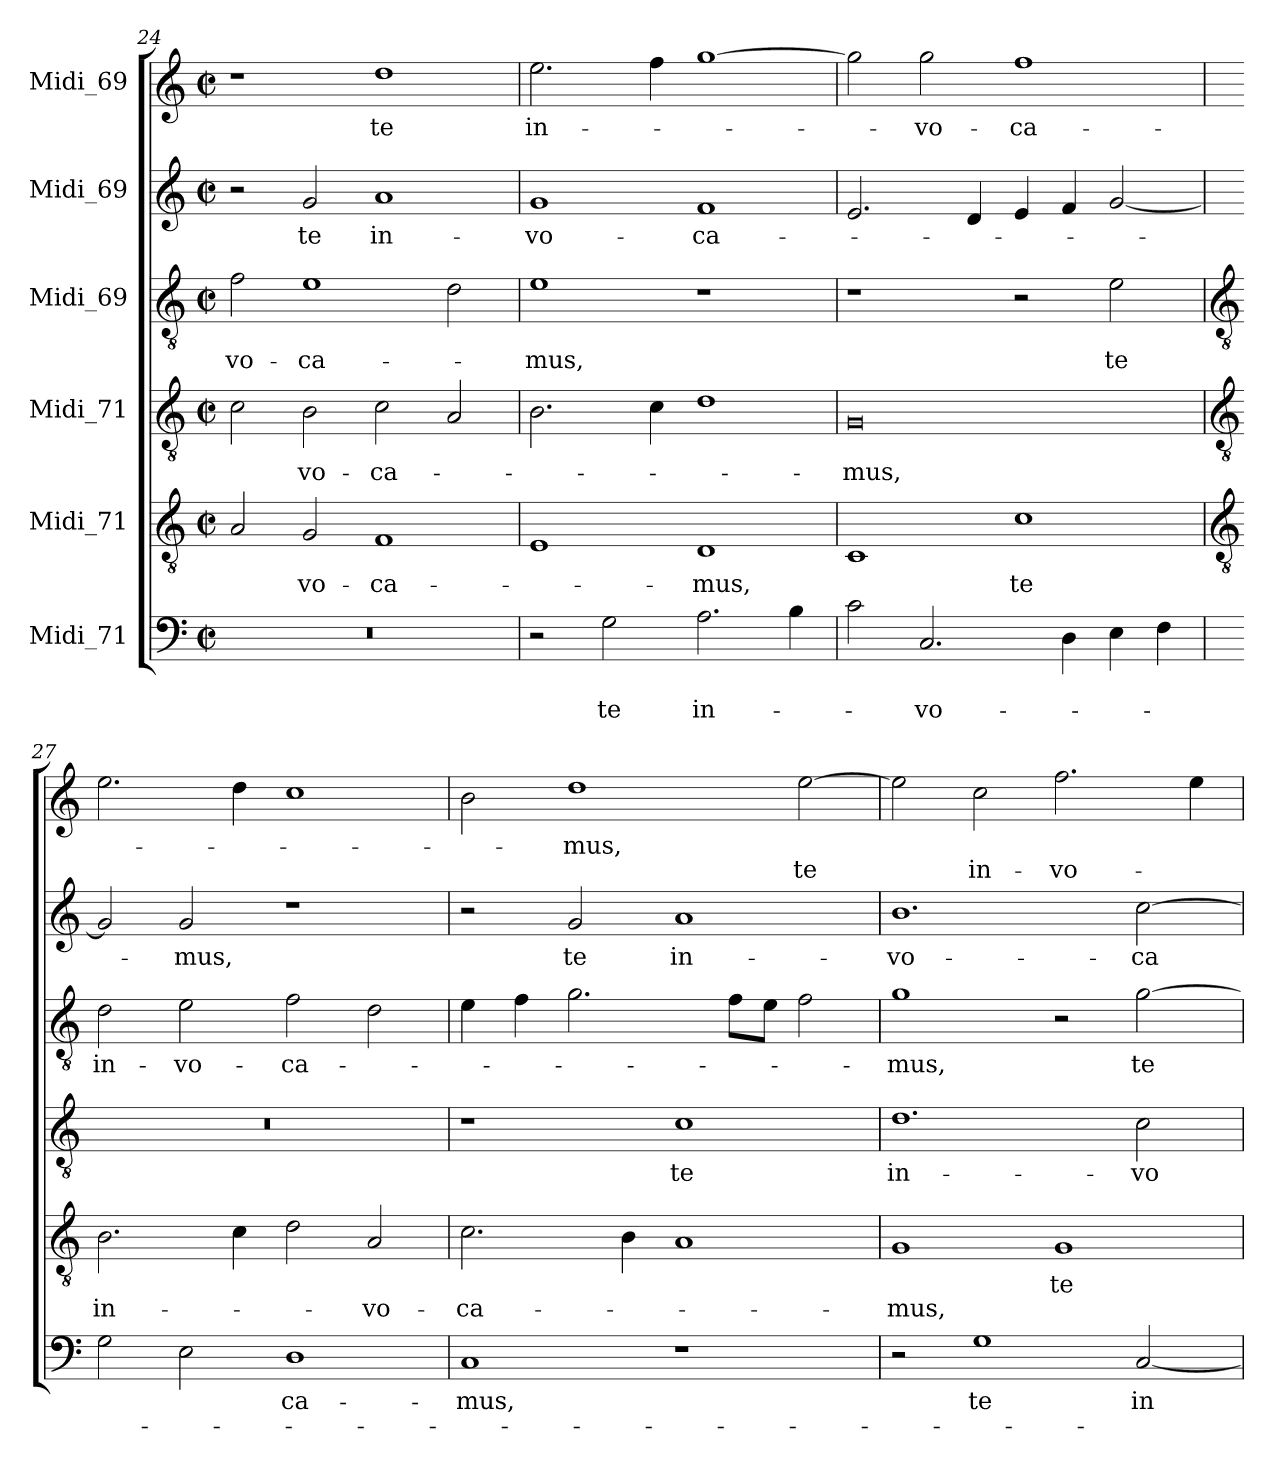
**kern	**text	**text	**kern	**text	**text	**kern	**text	**kern	**text	**kern	**text	**kern	**text	**text
*part6	*part6	*part6	*part5	*part5	*part5	*part4	*part4	*part3	*part3	*part2	*part2	*part1	*part1	*part1
*staff6	*staff6	*staff6	*staff5	*staff5	*staff5	*staff4	*staff4	*staff3	*staff3	*staff2	*staff2	*staff1	*staff1	*staff1
*I"Midi_71	*	*	*I"Midi_71	*	*	*I"Midi_71	*	*I"Midi_69	*	*I"Midi_69	*	*I"Midi_69	*	*
*clefF4	*	*	*clefGv2	*	*	*clefGv2	*	*clefGv2	*	*clefG2	*	*clefG2	*	*
*k[]	*	*	*k[]	*	*	*k[]	*	*k[]	*	*k[]	*	*k[]	*	*
*C:	*	*	*C:	*	*	*C:	*	*C:	*	*C:	*	*C:	*	*
*M4/2	*	*	*M4/2	*	*	*M4/2	*	*M4/2	*	*M4/2	*	*M4/2	*	*
*met(c|)	*	*	*met(c|)	*	*	*met(c|)	*	*met(c|)	*	*met(c|)	*	*met(c|)	*	*
=24	=24	=24	=24	=24	=24	=24	=24	=24	=24	=24	=24	=24	=24	=24
!	!	!	!	!	!	!	!	!	!LO:LY:b	!	!	!	!	!
0r	.	.	2A	.	.	2c	.	2f	-vo-	2r	.	1r	.	.
!	!	!	!	!LO:LY:b	!	!	!LO:LY:b	!	!LO:LY:b	!	!LO:LY:b	!	!	!
.	.	.	2G	-vo-	.	2B	-vo-	1e	-ca-	2g	te	.	.	.
!	!	!	!	!LO:LY:b	!	!	!LO:LY:b	!	!	!	!LO:LY:b	!	!LO:LY:b	!
.	.	.	1F	-ca-	.	2c	-ca-	.	.	1a	in-	1dd	te	.
.	.	.	.	.	.	2A	.	2d	.	.	.	.	.	.
=25	=25	=25	=25	=25	=25	=25	=25	=25	=25	=25	=25	=25	=25	=25
!	!	!	!	!	!	!	!	!	!LO:LY:b	!	!LO:LY:b	!	!LO:LY:b	!
2r	.	.	1E	.	.	2.B	.	1e	-mus,	1g	-vo-	2.ee	in-	.
!	!	!LO:LY:b	!	!	!	!	!	!	!	!	!	!	!	!
2G	.	te	.	.	.	.	.	.	.	.	.	.	.	.
.	.	.	.	.	.	4c	.	.	.	.	.	4ff	.	.
!	!	!LO:LY:b	!	!LO:LY:b	!	!	!	!	!	!	!LO:LY:b	!	!	!
2.A	.	in-	1D	-mus,	.	1d	.	1r	.	1f	-ca-	[1gg	.	.
4B	.	.	.	.	.	.	.	.	.	.	.	.	.	.
!!LO:LB:g=z
=26	=26	=26	=26	=26	=26	=26	=26	=26	=26	=26	=26	=26	=26	=26
!	!	!	!	!	!	!	!LO:LY:b	!	!	!	!	!	!	!
2c	.	.	1C	.	.	0G	-mus,	1r	.	2.e	.	2gg]	.	.
!	!	!LO:LY:b	!	!	!	!	!	!	!	!	!	!	!LO:LY:b	!
2.C	.	-vo-	.	.	.	.	.	.	.	.	.	2gg	-vo-	.
.	.	.	.	.	.	.	.	.	.	4d	.	.	.	.
!	!	!	!	!LO:LY:b	!	!	!	!	!	!	!	!	!LO:LY:b	!
.	.	.	1c	te	.	.	.	2r	.	4e	.	1ff	-ca-	.
4D	.	.	.	.	.	.	.	.	.	4f	.	.	.	.
!	!	!	!	!	!	!	!	!	!LO:LY:b	!	!	!	!	!
4E	.	.	.	.	.	.	.	2e	te	[2g	.	.	.	.
4F	.	.	.	.	.	.	.	.	.	.	.	.	.	.
!!LO:LB:g=z
=27	=27	=27	=27	=27	=27	=27	=27	=27	=27	=27	=27	=27	=27	=27
*	*	*	*clefGv2	*	*	*clefGv2	*	*clefGv2	*	*	*	*	*	*
!	!	!	!	!	!LO:LY:b	!	!	!	!LO:LY:b	!	!	!	!	!
2G	.	.	2.B	.	in-	0r	.	2d	in-	2g]	.	2.ee	.	.
!	!	!	!	!	!	!	!	!	!LO:LY:b	!	!LO:LY:b	!	!	!
2E	.	.	.	.	.	.	.	2e	-vo-	2g	-mus,	.	.	.
.	.	.	4c	.	.	.	.	.	.	.	.	4dd	.	.
!	!LO:LY:b	!	!	!	!	!	!	!	!LO:LY:b	!	!	!	!	!
1D	-ca-	.	2d	.	.	.	.	2f	-ca-	1r	.	1cc	.	.
!	!	!	!	!	!LO:LY:b	!	!	!	!	!	!	!	!	!
.	.	.	2A	.	-vo-	.	.	2d	.	.	.	.	.	.
=28	=28	=28	=28	=28	=28	=28	=28	=28	=28	=28	=28	=28	=28	=28
!	!LO:LY:b	!	!	!	!LO:LY:b	!	!	!	!	!	!	!	!	!
1C	-mus,	.	2.c	.	-ca-	1r	.	4e	.	2r	.	2b	.	.
.	.	.	.	.	.	.	.	4f	.	.	.	.	.	.
!	!	!	!	!	!	!	!	!	!	!	!LO:LY:b	!	!LO:LY:b	!
.	.	.	.	.	.	.	.	2.g	.	2g	te	1dd	-mus,	.
.	.	.	4B	.	.	.	.	.	.	.	.	.	.	.
!	!	!	!	!	!	!	!LO:LY:b	!	!	!	!LO:LY:b	!	!	!
1r	.	.	1A	.	.	1c	te	.	.	1a	in-	.	.	.
.	.	.	.	.	.	.	.	8fL	.	.	.	.	.	.
.	.	.	.	.	.	.	.	8eJ	.	.	.	.	.	.
!	!	!	!	!	!	!	!	!	!	!	!	!	!	!LO:LY:b
.	.	.	.	.	.	.	.	2f	.	.	.	[2ee	.	te
=29	=29	=29	=29	=29	=29	=29	=29	=29	=29	=29	=29	=29	=29	=29
!	!	!	!	!	!LO:LY:b	!	!LO:LY:b	!	!LO:LY:b	!	!LO:LY:b	!	!	!
2r	.	.	1G	.	-mus,	1.d	in-	1g	-mus,	1.b	-vo-	2ee]	.	.
!	!LO:LY:b	!	!	!	!	!	!	!	!	!	!	!	!	!LO:LY:b
1G	te	.	.	.	.	.	.	.	.	.	.	2cc	.	in-
!	!	!	!	!LO:LY:b	!	!	!	!	!	!	!	!	!	!LO:LY:b
.	.	.	1G	te	.	.	.	2r	.	.	.	2.ff	.	-vo-
!	!LO:LY:b	!	!	!	!	!	!LO:LY:b	!	!LO:LY:b	!	!LO:LY:b	!	!	!
[2C	in-	.	.	.	.	2c	-vo-	[2g	te	[2cc	-ca-	.	.	.
.	.	.	.	.	.	.	.	.	.	.	.	4ee	.	.
=	=	=	=	=	=	=	=	=	=	=	=	=	=	=
*-	*-	*-	*-	*-	*-	*-	*-	*-	*-	*-	*-	*-	*-	*-
